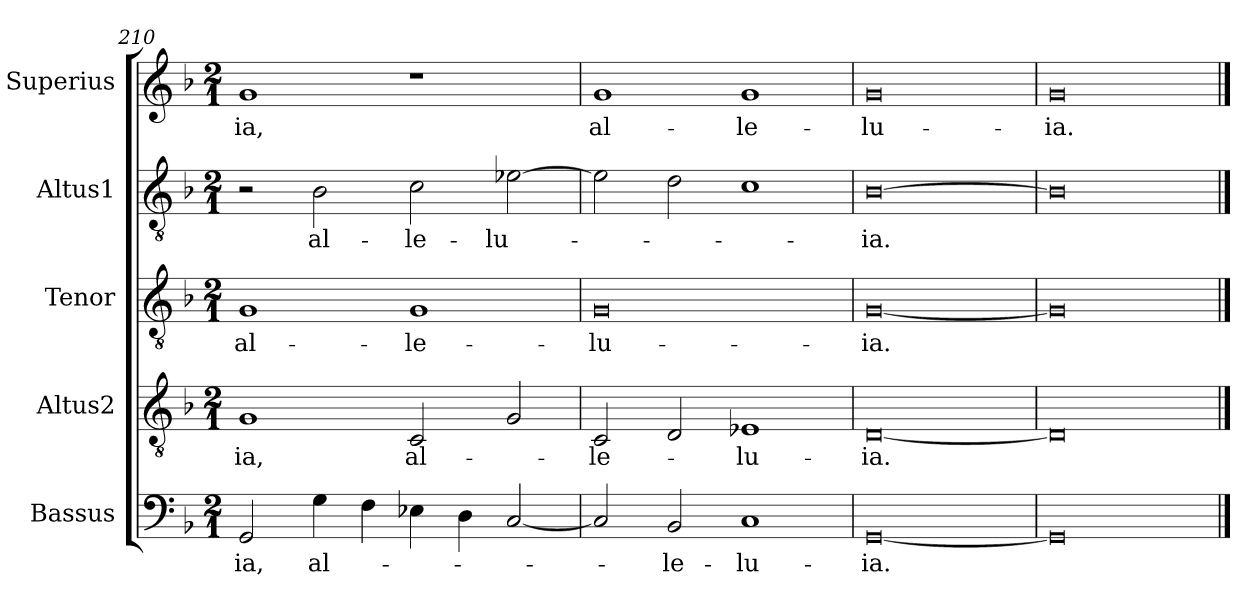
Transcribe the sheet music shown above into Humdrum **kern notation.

**kern	**text	**kern	**text	**kern	**text	**kern	**text	**kern	**text
*part5	*part5	*part4	*part4	*part3	*part3	*part2	*part2	*part1	*part1
*staff5	*staff5	*staff4	*staff4	*staff3	*staff3	*staff2	*staff2	*staff1	*staff1
*I"Bassus	*	*I"Altus2	*	*I"Tenor	*	*I"Altus1	*	*I"Superius	*
*I'B	*	*I'A2	*	*I'T	*	*I'A1	*	*I'S	*
*clefF4	*	*clefGv2	*	*clefGv2	*	*clefGv2	*	*clefG2	*
*k[b-]	*	*k[b-]	*	*k[b-]	*	*k[b-]	*	*k[b-]	*
*M2/1	*	*M2/1	*	*M2/1	*	*M2/1	*	*M2/1	*
=210	=210	=210	=210	=210	=210	=210	=210	=210	=210
2GG/	-ia,	1G	-ia,	1G	al-	2r	.	1g	-ia,
4G\	al-	.	.	.	.	2B-\	al-	.	.
4F\	.	.	.	.	.	.	.	.	.
4E-X\	.	2C/	al-	1G	-le-	2c\	-le-	1r	.
4D\	.	.	.	.	.	.	.	.	.
[2C/	.	2G/	.	.	.	[2e-X\	-lu-	.	.
=211	=211	=211	=211	=211	=211	=211	=211	=211	=211
2C/]	.	2C/	-le-	0G	-lu-	2e-\]	.	1g	al-
2BB-/	-le-	2D/	.	.	.	2d\	.	.	.
1C	-lu-	1E-X	-lu-	.	.	1c	.	1g	-le-
=212	=212	=212	=212	=212	=212	=212	=212	=212	=212
[0GG	-ia.	[0D	-ia.	[0G	-ia.	[0B-	-ia.	0g	-lu-
=213	=213	=213	=213	=213	=213	=213	=213	=213	=213
0GG]	.	0D]	.	0G]	.	0B-]	.	0g	-ia.
==	==	==	==	==	==	==	==	==	==
*-	*-	*-	*-	*-	*-	*-	*-	*-	*-
